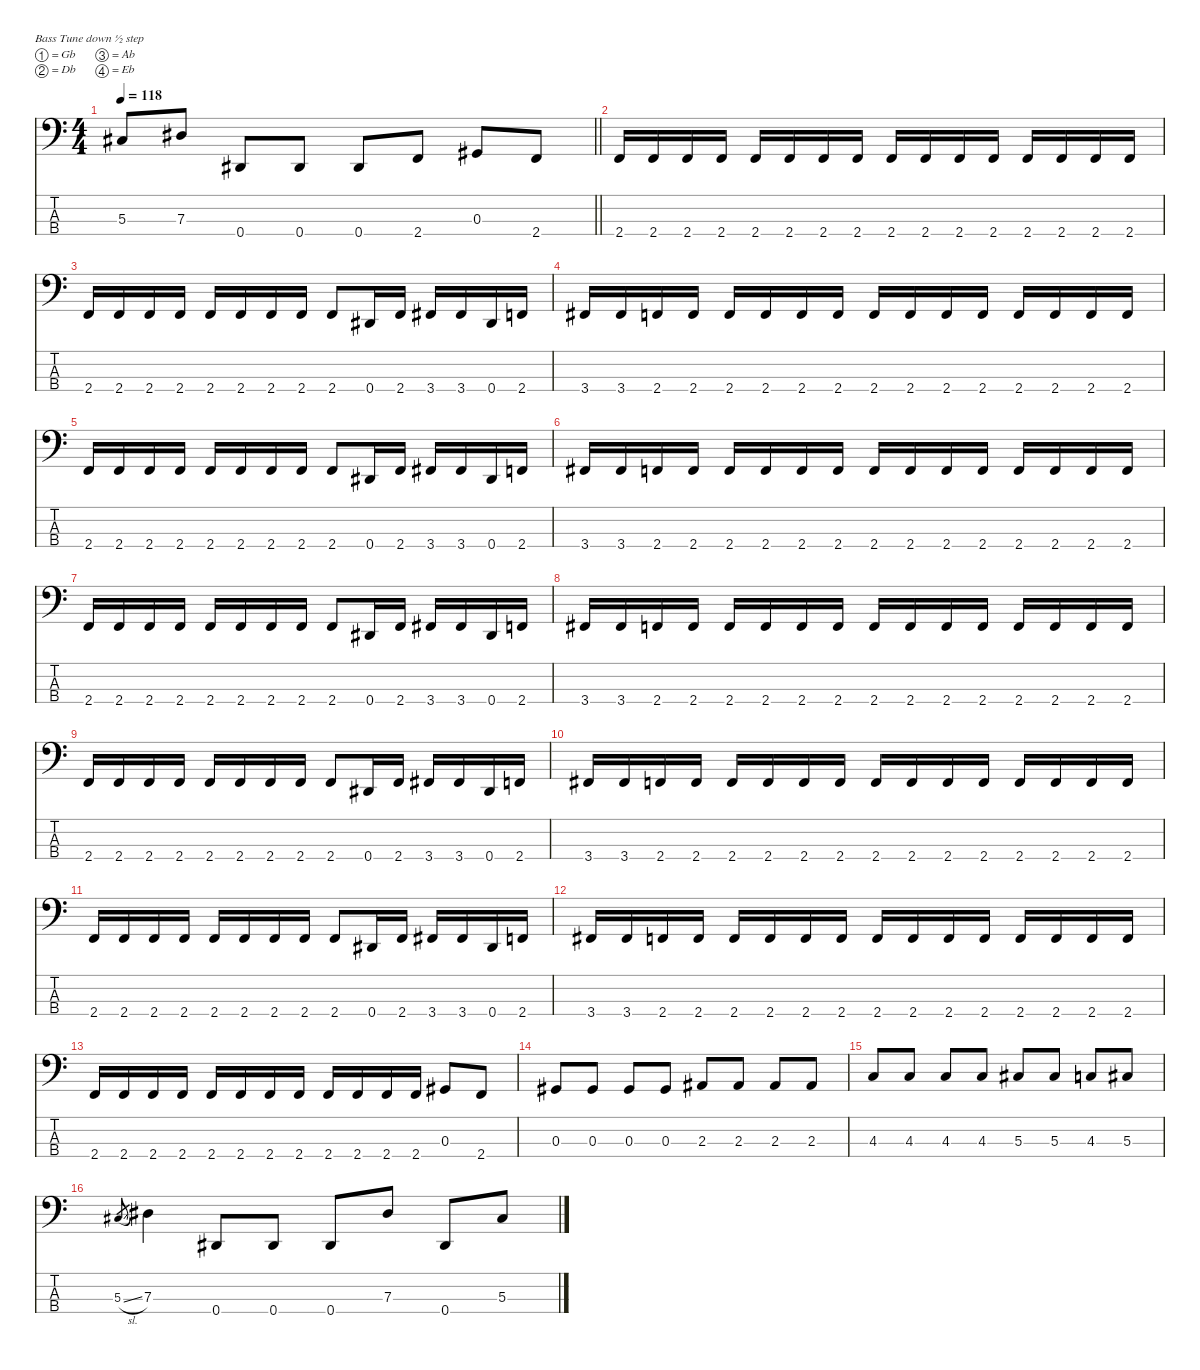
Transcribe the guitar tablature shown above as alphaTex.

\defaultSystemsLayout 4
\hideDynamics
\bracketExtendMode nobrackets
\singleTrackTrackNamePolicy hidden
\multiTrackTrackNamePolicy hidden
\otherSystemsTrackNameOrientation horizontal
\track ("Bass" "el.bs.") {instrument electricbasspick}
\staff {score tabs}
\tuning (Gb2 Db2 Ab1 Eb1)
\ts (4 4)
\tempo 118
\clef f4
\barLineRight lightlight
\ks c
5.3{t acc #}.8{dy f beam Up} 7.3{acc #}.8{beam Up} 0.4{acc #}.8{beam Up} 0.4{acc #}.8{beam Up} 0.4{acc #}.8{beam Up} 2.4.8{beam Up} 0.3{acc #}.8{beam Up} 2.4.8{beam Up} |
2.4.16{beam Up} 2.4.16{beam Up} 2.4.16{beam Up} 2.4.16{beam Up} 2.4.16{beam Up} 2.4.16{beam Up} 2.4.16{beam Up} 2.4.16{beam Up} 2.4.16{beam Up} 2.4.16{beam Up} 2.4.16{beam Up} 2.4.16{beam Up} 2.4.16{beam Up} 2.4.16{beam Up} 2.4.16{beam Up} 2.4.16{beam Up} |
2.4.16{beam Up} 2.4.16{beam Up} 2.4.16{beam Up} 2.4.16{beam Up} 2.4.16{beam Up} 2.4.16{beam Up} 2.4.16{beam Up} 2.4.16{beam Up} 2.4.8{beam Up} 0.4{acc #}.16{beam Up} 2.4.16{beam Up} 3.4{acc #}.16{beam Up} 3.4{acc #}.16{beam Up} 0.4{acc #}.16{beam Up} 2.4.16{beam Up} |
3.4{acc #}.16{beam Up} 3.4{acc #}.16{beam Up} 2.4.16{beam Up} 2.4.16{beam Up} 2.4.16{beam Up} 2.4.16{beam Up} 2.4.16{beam Up} 2.4.16{beam Up} 2.4.16{beam Up} 2.4.16{beam Up} 2.4.16{beam Up} 2.4.16{beam Up} 2.4.16{beam Up} 2.4.16{beam Up} 2.4.16{beam Up} 2.4.16{beam Up} |
2.4.16{beam Up} 2.4.16{beam Up} 2.4.16{beam Up} 2.4.16{beam Up} 2.4.16{beam Up} 2.4.16{beam Up} 2.4.16{beam Up} 2.4.16{beam Up} 2.4.8{beam Up} 0.4{acc #}.16{beam Up} 2.4.16{beam Up} 3.4{acc #}.16{beam Up} 3.4{acc #}.16{beam Up} 0.4{acc #}.16{beam Up} 2.4.16{beam Up} |
3.4{acc #}.16{beam Up} 3.4{acc #}.16{beam Up} 2.4.16{beam Up} 2.4.16{beam Up} 2.4.16{beam Up} 2.4.16{beam Up} 2.4.16{beam Up} 2.4.16{beam Up} 2.4.16{beam Up} 2.4.16{beam Up} 2.4.16{beam Up} 2.4.16{beam Up} 2.4.16{beam Up} 2.4.16{beam Up} 2.4.16{beam Up} 2.4.16{beam Up} |
2.4.16{beam Up} 2.4.16{beam Up} 2.4.16{beam Up} 2.4.16{beam Up} 2.4.16{beam Up} 2.4.16{beam Up} 2.4.16{beam Up} 2.4.16{beam Up} 2.4.8{beam Up} 0.4{acc #}.16{beam Up} 2.4.16{beam Up} 3.4{acc #}.16{beam Up} 3.4{acc #}.16{beam Up} 0.4{acc #}.16{beam Up} 2.4.16{beam Up} |
3.4{acc #}.16{beam Up} 3.4{acc #}.16{beam Up} 2.4.16{beam Up} 2.4.16{beam Up} 2.4.16{beam Up} 2.4.16{beam Up} 2.4.16{beam Up} 2.4.16{beam Up} 2.4.16{beam Up} 2.4.16{beam Up} 2.4.16{beam Up} 2.4.16{beam Up} 2.4.16{beam Up} 2.4.16{beam Up} 2.4.16{beam Up} 2.4.16{beam Up} |
2.4.16{beam Up} 2.4.16{beam Up} 2.4.16{beam Up} 2.4.16{beam Up} 2.4.16{beam Up} 2.4.16{beam Up} 2.4.16{beam Up} 2.4.16{beam Up} 2.4.8{beam Up} 0.4{acc #}.16{beam Up} 2.4.16{beam Up} 3.4{acc #}.16{beam Up} 3.4{acc #}.16{beam Up} 0.4{acc #}.16{beam Up} 2.4.16{beam Up} |
3.4{acc #}.16{beam Up} 3.4{acc #}.16{beam Up} 2.4.16{beam Up} 2.4.16{beam Up} 2.4.16{beam Up} 2.4.16{beam Up} 2.4.16{beam Up} 2.4.16{beam Up} 2.4.16{beam Up} 2.4.16{beam Up} 2.4.16{beam Up} 2.4.16{beam Up} 2.4.16{beam Up} 2.4.16{beam Up} 2.4.16{beam Up} 2.4.16{beam Up} |
2.4.16{beam Up} 2.4.16{beam Up} 2.4.16{beam Up} 2.4.16{beam Up} 2.4.16{beam Up} 2.4.16{beam Up} 2.4.16{beam Up} 2.4.16{beam Up} 2.4.8{beam Up} 0.4{acc #}.16{beam Up} 2.4.16{beam Up} 3.4{acc #}.16{beam Up} 3.4{acc #}.16{beam Up} 0.4{acc #}.16{beam Up} 2.4.16{beam Up} |
3.4{acc #}.16{beam Up} 3.4{acc #}.16{beam Up} 2.4.16{beam Up} 2.4.16{beam Up} 2.4.16{beam Up} 2.4.16{beam Up} 2.4.16{beam Up} 2.4.16{beam Up} 2.4.16{beam Up} 2.4.16{beam Up} 2.4.16{beam Up} 2.4.16{beam Up} 2.4.16{beam Up} 2.4.16{beam Up} 2.4.16{beam Up} 2.4.16{beam Up} |
2.4.16{beam Up} 2.4.16{beam Up} 2.4.16{beam Up} 2.4.16{beam Up} 2.4.16{beam Up} 2.4.16{beam Up} 2.4.16{beam Up} 2.4.16{beam Up} 2.4.16{beam Up} 2.4.16{beam Up} 2.4.16{beam Up} 2.4.16{beam Up} 0.3{acc #}.8{beam Up} 2.4.8{beam Up} |
0.3{acc #}.8{beam Up} 0.3{acc #}.8{beam Up} 0.3{acc #}.8{beam Up} 0.3{acc #}.8{beam Up} 2.3{acc #}.8{beam Up} 2.3{acc #}.8{beam Up} 2.3{acc #}.8{beam Up} 2.3{acc #}.8{beam Up} |
4.3.8{beam Up} 4.3.8{beam Up} 4.3.8{beam Up} 4.3.8{beam Up} 5.3{acc #}.8{beam Up} 5.3{acc #}.8{beam Up} 4.3.8{beam Up} 5.3{acc #}.8{beam Up} |
5.3{sl acc #}.8{gr dy mf beam Up} 7.3{acc #}.4{dy f beam Down} 0.4{acc #}.8{beam Up} 0.4{acc #}.8{beam Up} 0.4{acc #}.8{beam Up} 7.3{acc #}.8{beam Up} 0.4{acc #}.8{beam Up} 5.3{acc #}.8{beam Up}
